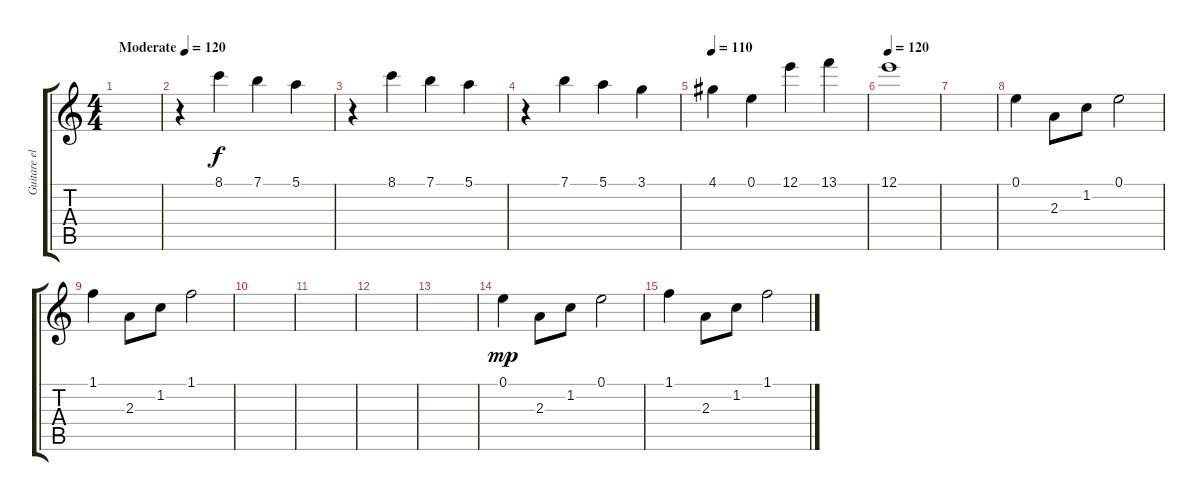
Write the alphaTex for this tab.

\track ("Guitare electrique" "Guitare el") {instrument overdrivenguitar}
\staff {score tabs}
\tuning (E4 B3 G3 D3 A2 E2) {hide}
\ts (4 4)
\tempo (120 "Moderate")
\clef g2
\ks c
|
r.4 8.1.4 7.1.4 5.1.4 |
r.4 8.1.4 7.1.4 5.1.4 |
r.4 7.1.4 5.1.4 3.1.4 |
\tempo 110
4.1.4 0.1.4 12.1.4 13.1.4 |
\tempo 120
12.1.1 |
|
0.1.4 2.3.8 1.2.8 0.1.2 |
1.1.4 2.3.8 1.2.8 1.1.2 |
|
|
|
|
0.1.4{dy mp} 2.3.8 1.2.8 0.1.2 |
1.1.4 2.3.8 1.2.8 1.1.2
